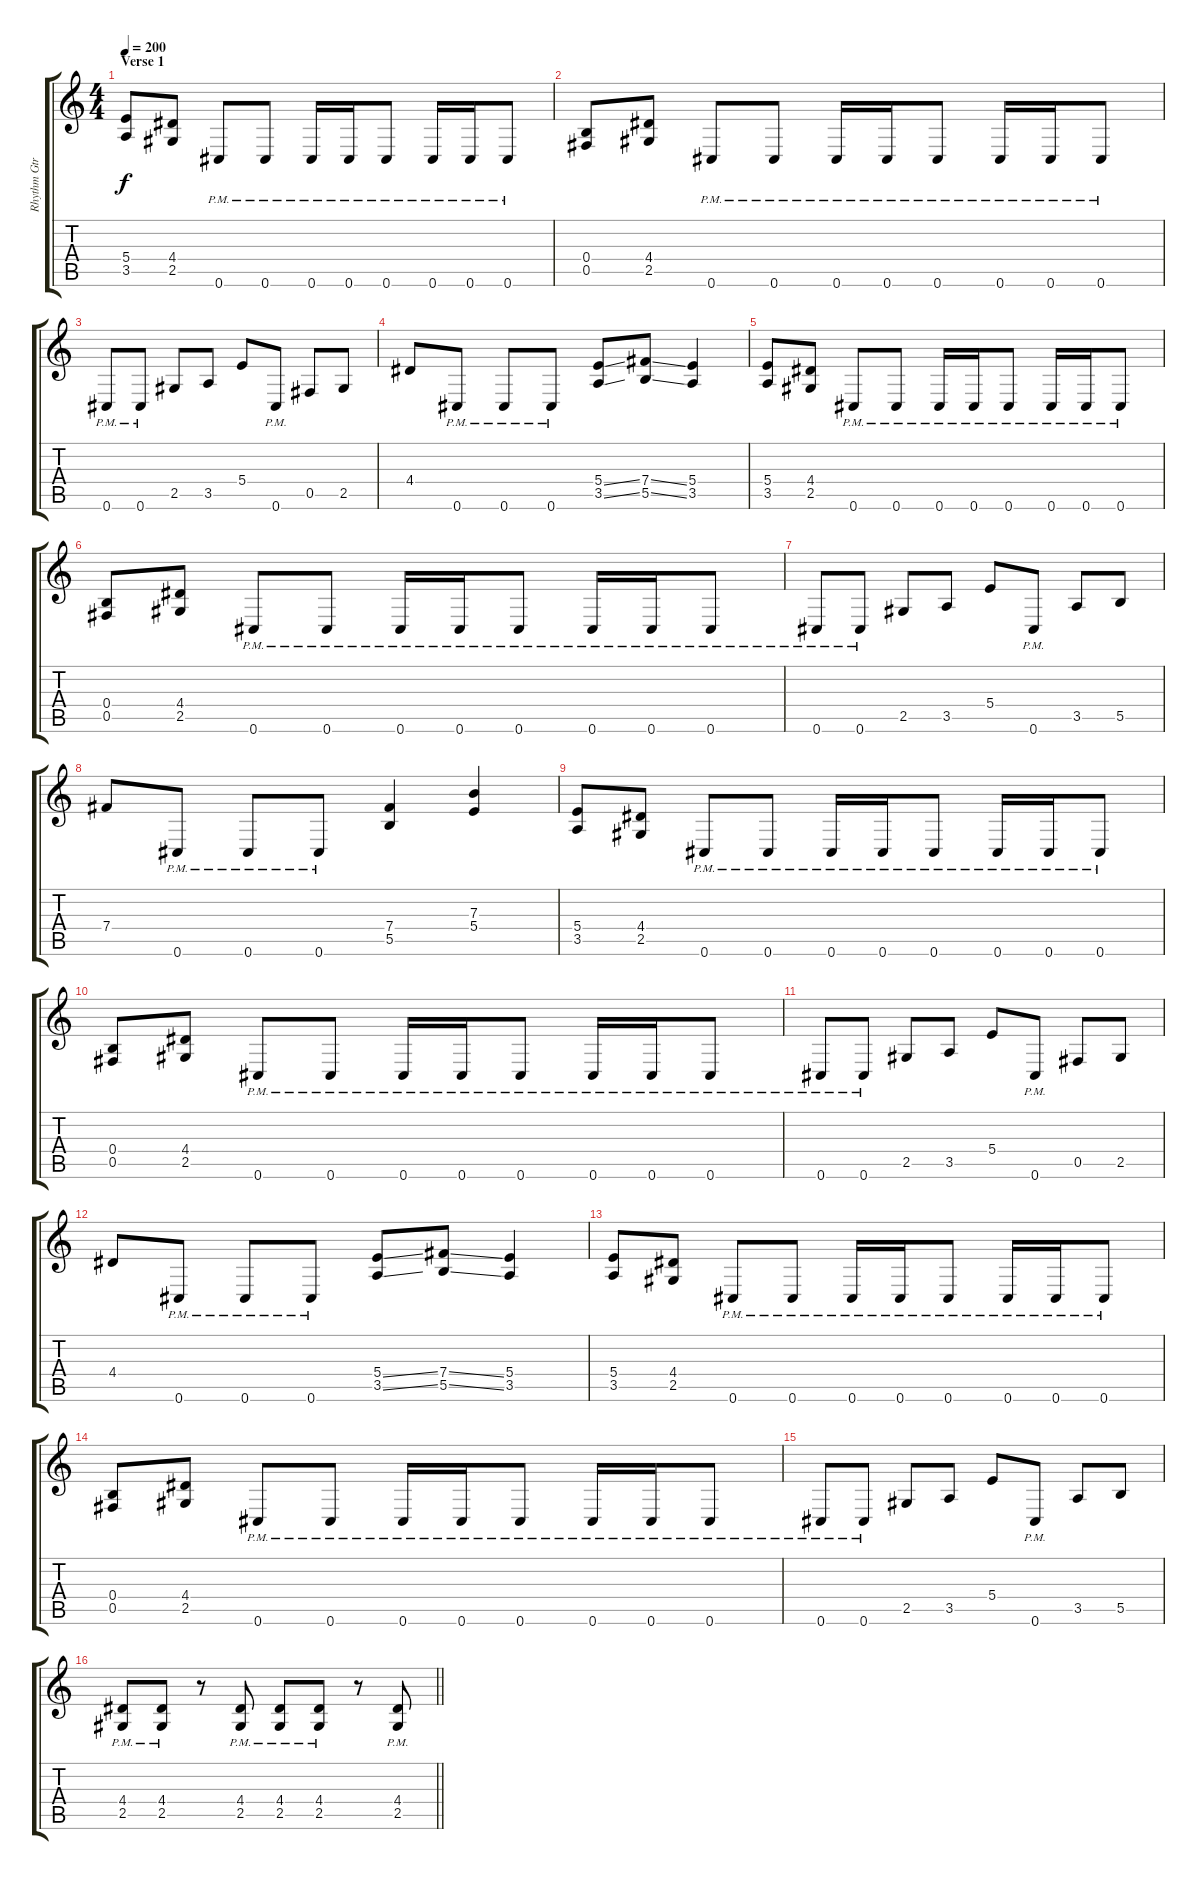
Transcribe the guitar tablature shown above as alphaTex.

\track ("Rhythm Gtr" "Rhythm Gtr") {instrument distortionguitar}
\staff {score tabs}
\tuning (Db4 Ab3 E3 B2 Gb2 Db2) {hide}
\ts (4 4)
\section ("" "Verse 1")
\tempo 200
\clef g2
\ks c
(5.4 3.5).8{dy f} (4.4 2.5).8 0.6{pm}.8 0.6{pm}.8 0.6{pm}.16 0.6{pm}.16 0.6{pm}.8 0.6{pm}.16 0.6{pm}.16 0.6{pm}.8 |
(0.4 0.5).8 (4.4 2.5).8 0.6{pm}.8 0.6{pm}.8 0.6{pm}.16 0.6{pm}.16 0.6{pm}.8 0.6{pm}.16 0.6{pm}.16 0.6{pm}.8 |
0.6{pm}.8 0.6{pm}.8 2.5.8 3.5.8 5.4.8 0.6{pm}.8 0.5.8 2.5.8 |
4.4.8 0.6{pm}.8 0.6{pm}.8 0.6{pm}.8 (5.4{ss} 3.5{ss}).8 (7.4{ss} 5.5{ss}).8 (5.4 3.5).4 |
(5.4 3.5).8 (4.4 2.5).8 0.6{pm}.8 0.6{pm}.8 0.6{pm}.16 0.6{pm}.16 0.6{pm}.8 0.6{pm}.16 0.6{pm}.16 0.6{pm}.8 |
(0.4 0.5).8 (4.4 2.5).8 0.6{pm}.8 0.6{pm}.8 0.6{pm}.16 0.6{pm}.16 0.6{pm}.8 0.6{pm}.16 0.6{pm}.16 0.6{pm}.8 |
0.6{pm}.8 0.6{pm}.8 2.5.8 3.5.8 5.4.8 0.6{pm}.8 3.5.8 5.5.8 |
7.4.8 0.6{pm}.8 0.6{pm}.8 0.6{pm}.8 (7.4 5.5).4 (7.3 5.4).4 |
(5.4 3.5).8 (4.4 2.5).8 0.6{pm}.8 0.6{pm}.8 0.6{pm}.16 0.6{pm}.16 0.6{pm}.8 0.6{pm}.16 0.6{pm}.16 0.6{pm}.8 |
(0.4 0.5).8 (4.4 2.5).8 0.6{pm}.8 0.6{pm}.8 0.6{pm}.16 0.6{pm}.16 0.6{pm}.8 0.6{pm}.16 0.6{pm}.16 0.6{pm}.8 |
0.6{pm}.8 0.6{pm}.8 2.5.8 3.5.8 5.4.8 0.6{pm}.8 0.5.8 2.5.8 |
4.4.8 0.6{pm}.8 0.6{pm}.8 0.6{pm}.8 (5.4{ss} 3.5{ss}).8 (7.4{ss} 5.5{ss}).8 (5.4 3.5).4 |
(5.4 3.5).8 (4.4 2.5).8 0.6{pm}.8 0.6{pm}.8 0.6{pm}.16 0.6{pm}.16 0.6{pm}.8 0.6{pm}.16 0.6{pm}.16 0.6{pm}.8 |
(0.4 0.5).8 (4.4 2.5).8 0.6{pm}.8 0.6{pm}.8 0.6{pm}.16 0.6{pm}.16 0.6{pm}.8 0.6{pm}.16 0.6{pm}.16 0.6{pm}.8 |
0.6{pm}.8 0.6{pm}.8 2.5.8 3.5.8 5.4.8 0.6{pm}.8 3.5.8 5.5.8 |
\barLineRight lightlight
(4.4{pm} 2.5).8 (4.4{pm} 2.5).8 r.8 (4.4{pm} 2.5).8 (4.4{pm} 2.5).8 (4.4{pm} 2.5).8 r.8 (4.4{pm} 2.5).8
